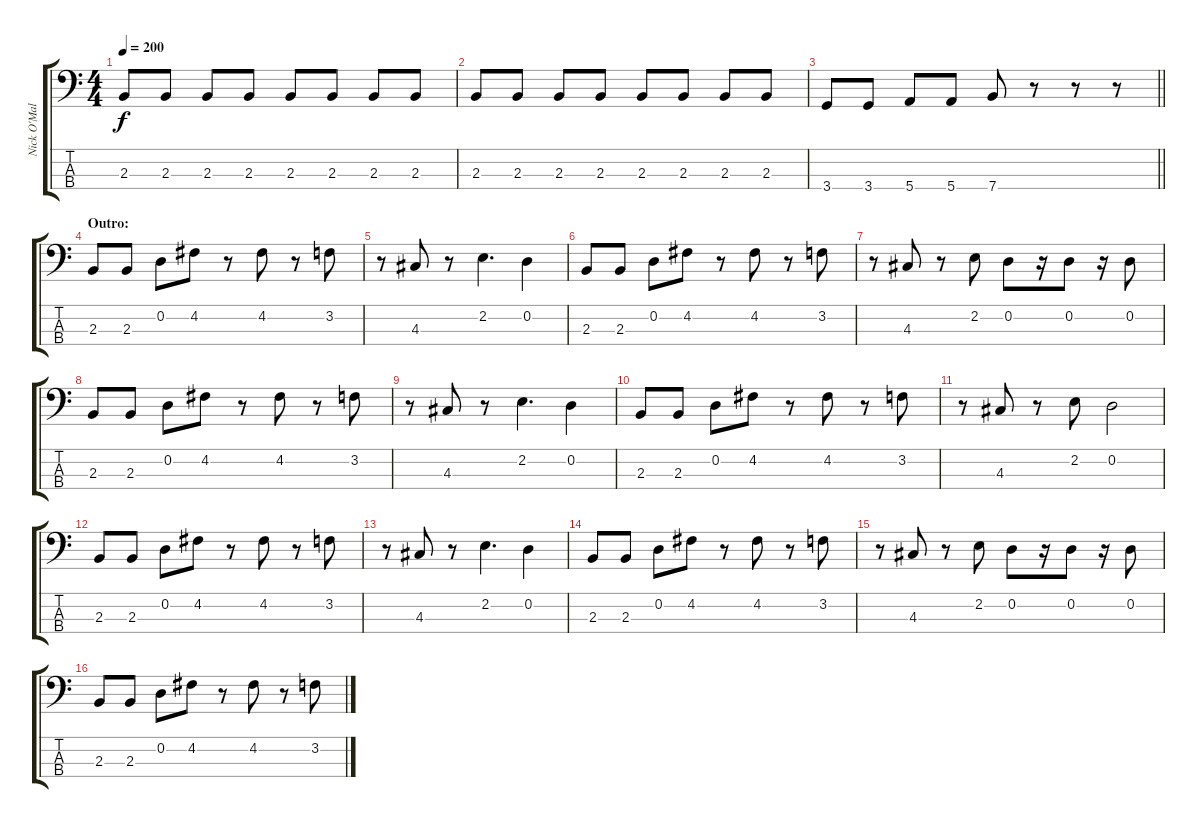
\track ("Nick O'Malley (Bass)" "Nick O'Mal") {instrument electricbasspick bank 255}
\staff {score tabs}
\tuning (G2 D2 A1 E1) {hide}
\ts (4 4)
\tempo 200
\clef f4
\ks c
2.3.8{dy f} 2.3.8 2.3.8 2.3.8 2.3.8 2.3.8 2.3.8 2.3.8 |
2.3.8 2.3.8 2.3.8 2.3.8 2.3.8 2.3.8 2.3.8 2.3.8 |
\barLineRight lightlight
3.4.8 3.4.8 5.4.8 5.4.8 7.4.8 r.8 r.8 r.8 |
\section ("" "Outro:")
2.3.8 2.3.8 0.2.8 4.2.8 r.8 4.2.8 r.8 3.2.8 |
r.8 4.3.8 r.8 2.2.4{d} 0.2.4 |
2.3.8 2.3.8 0.2.8 4.2.8 r.8 4.2.8 r.8 3.2.8 |
r.8 4.3.8 r.8 2.2.8 0.2.8 r.16 0.2.8 r.16 0.2.8 |
2.3.8 2.3.8 0.2.8 4.2.8 r.8 4.2.8 r.8 3.2.8 |
r.8 4.3.8 r.8 2.2.4{d} 0.2.4 |
2.3.8 2.3.8 0.2.8 4.2.8 r.8 4.2.8 r.8 3.2.8 |
r.8 4.3.8 r.8 2.2.8 0.2.2 |
2.3.8 2.3.8 0.2.8 4.2.8 r.8 4.2.8 r.8 3.2.8 |
r.8 4.3.8 r.8 2.2.4{d} 0.2.4 |
2.3.8 2.3.8 0.2.8 4.2.8 r.8 4.2.8 r.8 3.2.8 |
r.8 4.3.8 r.8 2.2.8 0.2.8 r.16 0.2.8 r.16 0.2.8 |
2.3.8 2.3.8 0.2.8 4.2.8 r.8 4.2.8 r.8 3.2.8
